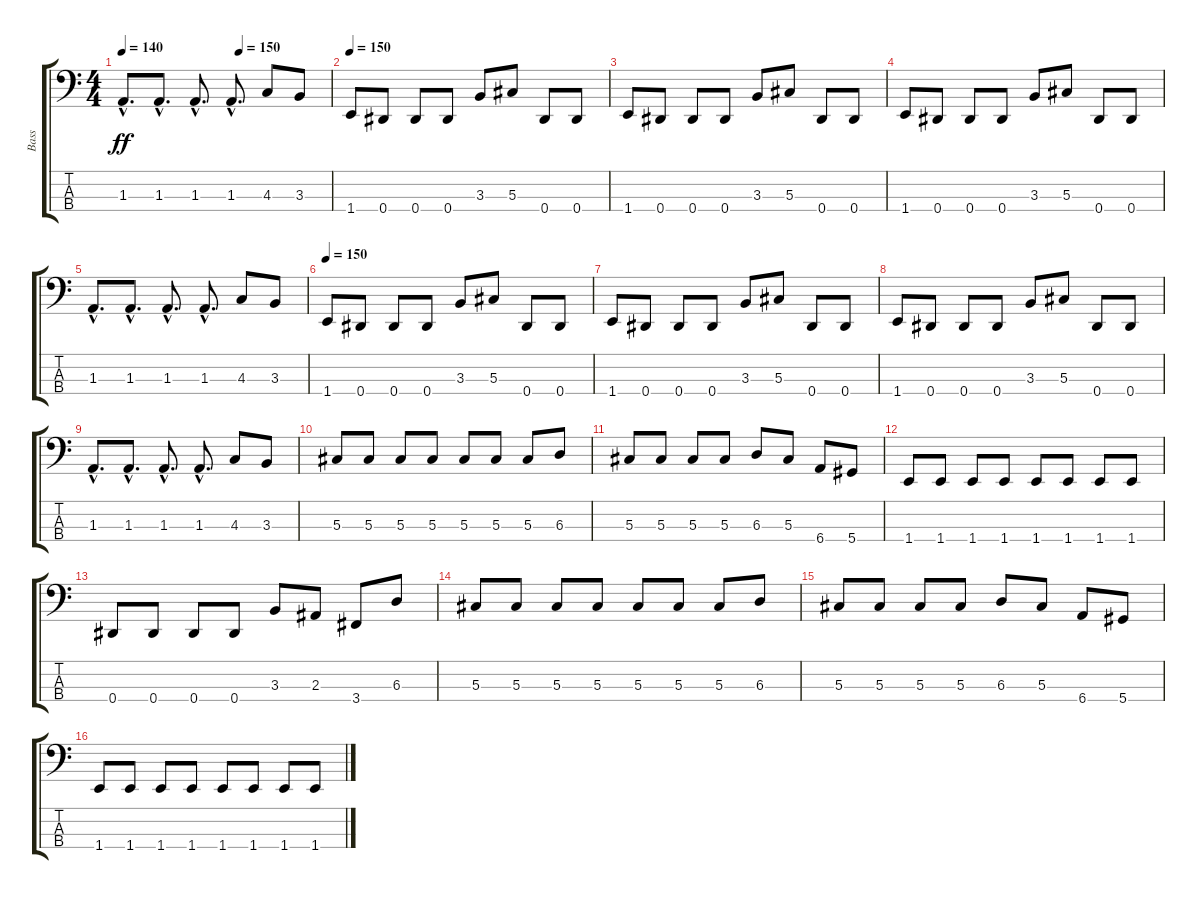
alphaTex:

\track ("Bass" "Bass") {instrument electricbasspick}
\staff {score tabs}
\tuning (Gb2 Db2 Ab1 Eb1) {hide}
\ts (4 4)
\tempo 140
\tempo (150 0.5625)
\clef f4
\ks c
1.3{hac}.8{d dy ff} 1.3{hac}.8{d} 1.3{hac}.8{d} 1.3{hac}.8{d} 4.3.8 3.3.8 |
\tempo 150
1.4.8 0.4.8 0.4.8 0.4.8 3.3.8 5.3.8 0.4.8 0.4.8 |
1.4.8 0.4.8 0.4.8 0.4.8 3.3.8 5.3.8 0.4.8 0.4.8 |
1.4.8 0.4.8 0.4.8 0.4.8 3.3.8 5.3.8 0.4.8 0.4.8 |
1.3{hac}.8{d} 1.3{hac}.8{d} 1.3{hac}.8{d} 1.3{hac}.8{d} 4.3.8 3.3.8 |
\tempo 150
1.4.8 0.4.8 0.4.8 0.4.8 3.3.8 5.3.8 0.4.8 0.4.8 |
1.4.8 0.4.8 0.4.8 0.4.8 3.3.8 5.3.8 0.4.8 0.4.8 |
1.4.8 0.4.8 0.4.8 0.4.8 3.3.8 5.3.8 0.4.8 0.4.8 |
1.3{hac}.8{d} 1.3{hac}.8{d} 1.3{hac}.8{d} 1.3{hac}.8{d} 4.3.8 3.3.8 |
5.3.8 5.3.8 5.3.8 5.3.8 5.3.8 5.3.8 5.3.8 6.3.8 |
5.3.8 5.3.8 5.3.8 5.3.8 6.3.8 5.3.8 6.4.8 5.4.8 |
1.4.8 1.4.8 1.4.8 1.4.8 1.4.8 1.4.8 1.4.8 1.4.8 |
0.4.8 0.4.8 0.4.8 0.4.8 3.3.8 2.3.8 3.4.8 6.3.8 |
5.3.8 5.3.8 5.3.8 5.3.8 5.3.8 5.3.8 5.3.8 6.3.8 |
5.3.8 5.3.8 5.3.8 5.3.8 6.3.8 5.3.8 6.4.8 5.4.8 |
1.4.8 1.4.8 1.4.8 1.4.8 1.4.8 1.4.8 1.4.8 1.4.8
